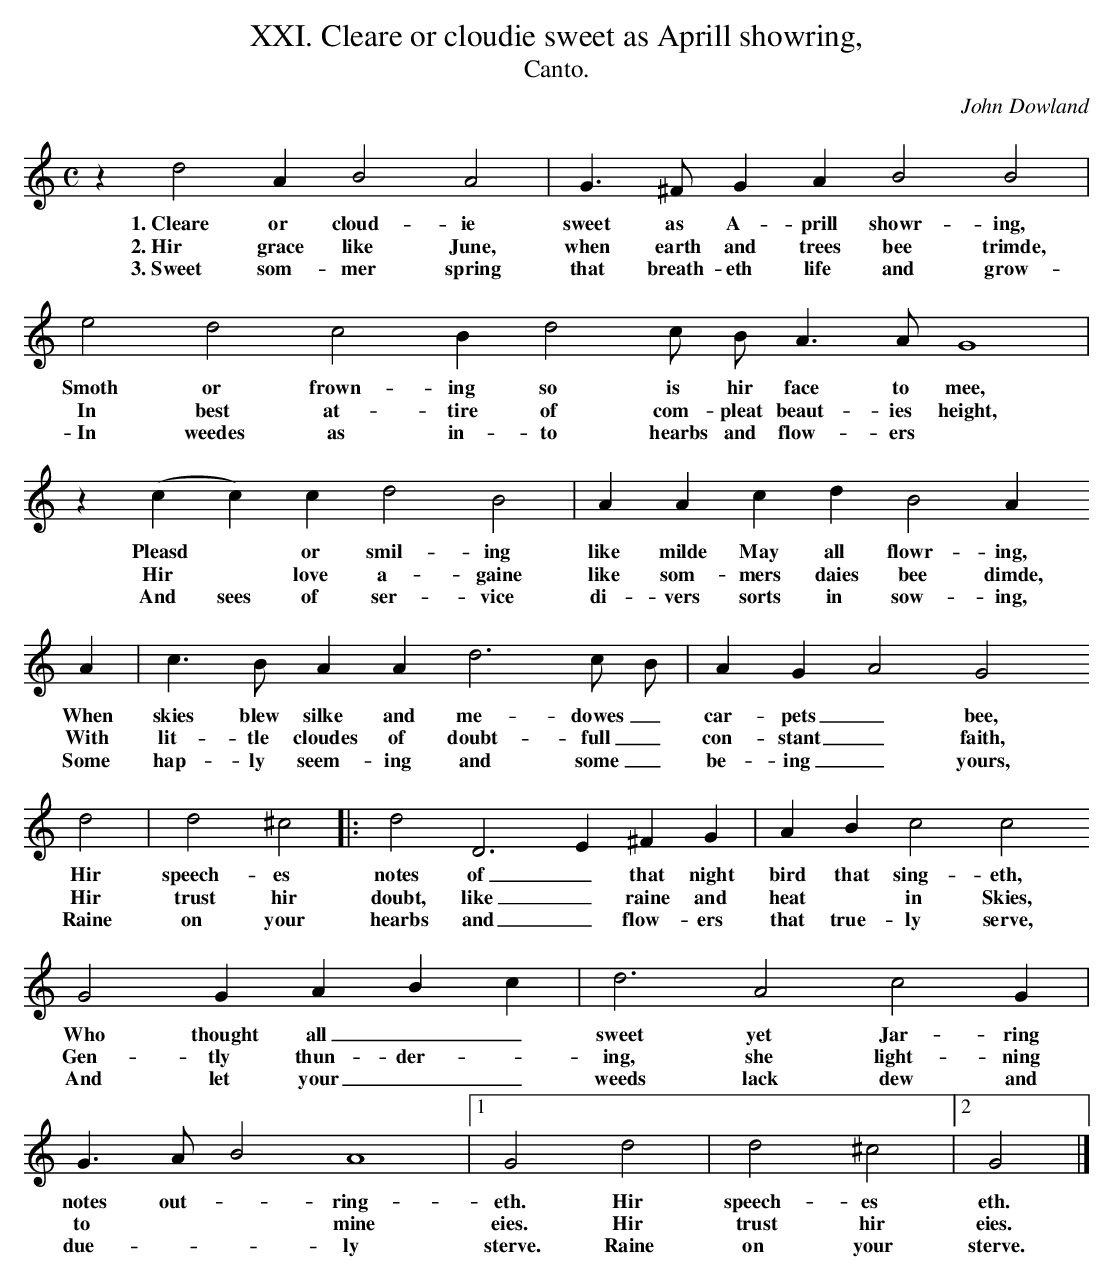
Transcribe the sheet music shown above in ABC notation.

X:1
T:XXI. Cleare or cloudie sweet as Aprill showring,
T:Canto.
C:John Dowland
M:C
L:1/4
K:G mix
z d2 A B2 A2 | G > ^F G A B2 B2 |
w: 1.~Cleare or cloud- ie sweet as A- prill showr- ing,
w: 2.~Hir grace like June, when earth and trees bee trimde,
w: 3.~Sweet som- mer spring that breath- eth life and grow- ing,
e2 d2 c2 B d2 c/ B/ A > A G4 |
w: Smoth or frown- ing so is hir face to mee,
w: In best at- tire of com- pleat beaut- ies height,
w: In weedes as in- to hearbs and flow- ers
z (c c) c d2 B2 | A A c d B2 A
w: Pleasd * or smil- ing like milde May all flowr- ing,
w: Hir * love a- gaine like som- mers daies bee dimde,
w: And sees of ser- vice di- vers sorts in sow- ing,
A | c > B A A d3 c/ B/ | A G A2 G2
w: When skies blew silke and me- dowes _ car- pets _ bee,
w: With lit- tle cloudes of doubt- full _ con- stant _ faith,
w: Some hap- ly seem- ing and some _ be- ing _ yours,
d2 | d2 ^c2 |: d2  D3 E ^F G | A B c2 c2
w: Hir speech- es notes of _ that night bird that sing- eth,
w: Hir trust hir doubt, like _ raine and heat * in Skies,
w: Raine on your hearbs and _ flow- ers that true- ly serve,
G2 G A B c | d3 A2 c2 G | G > A B2 A4 |1 G2 d2 | d2 ^c2  |2 G2 |]
w: Who thought all _ _ sweet yet Jar- ring notes out- * ring- eth. Hir speech- es  eth.
w: Gen- tly thun- der- * ing, she light- ning to  * * mine eies. Hir trust hir eies.
w: And let your _ _ weeds lack dew and due- * * ly sterve. Raine on your  sterve.
